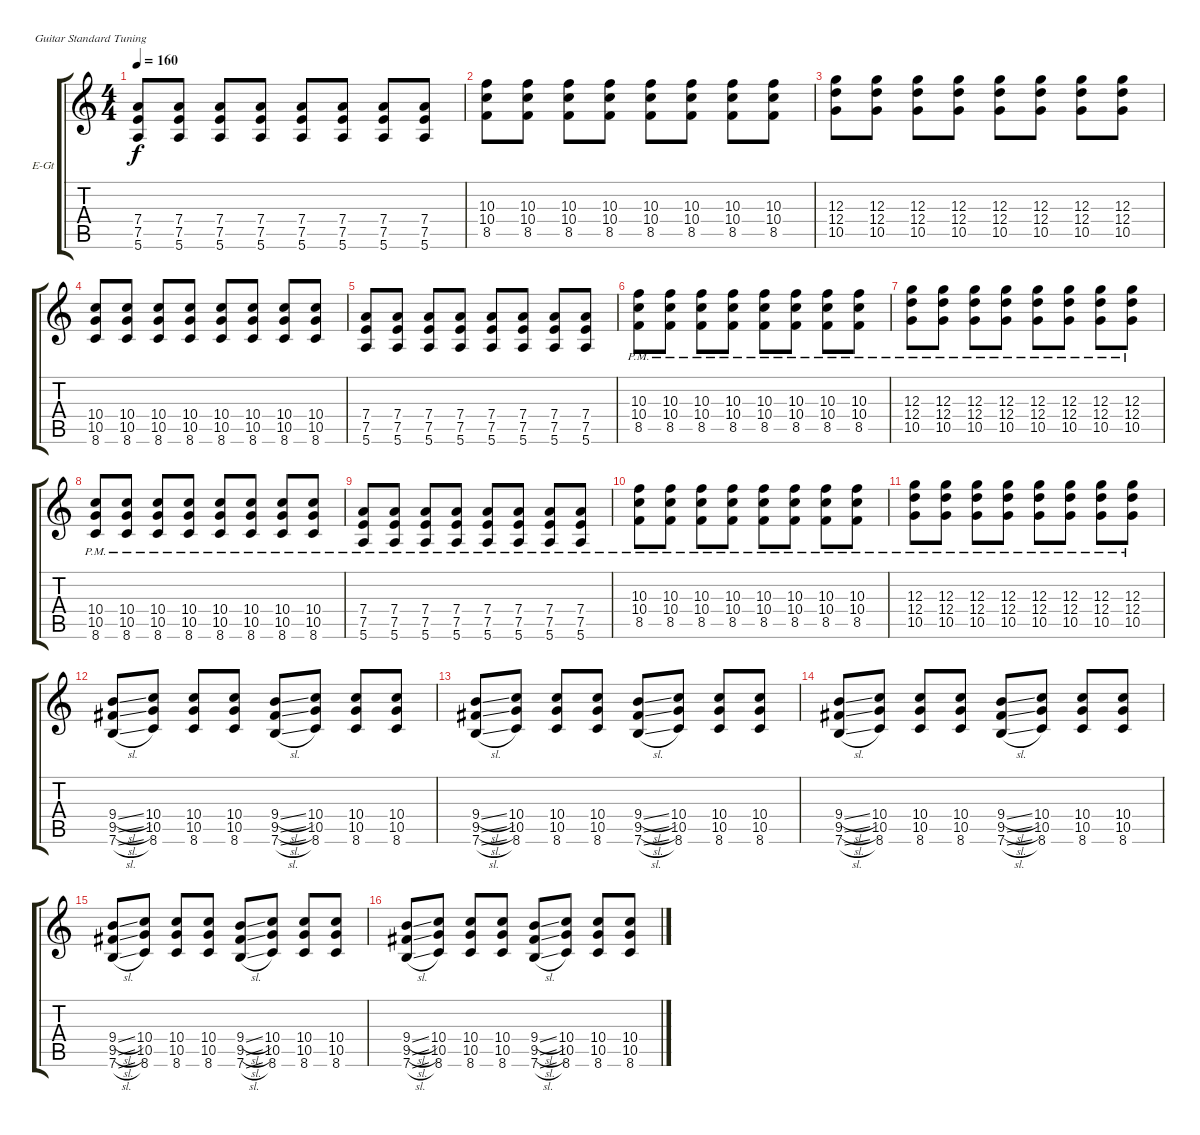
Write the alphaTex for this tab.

\bracketExtendMode groupsimilarinstruments
\firstSystemTrackNameOrientation horizontal
\otherSystemsTrackNameOrientation horizontal
\track ("Äîðîæêà 2" "E-Gt") {instrument overdrivenguitar}
\staff {score tabs}
\tuning (E4 B3 G3 D3 A2 E2)
\ts (4 4)
\tempo 160
\clef g2
\ks c
(7.4 7.5 5.6).8{dy f} (7.4 7.5 5.6).8 (7.4 7.5 5.6).8 (7.4 7.5 5.6).8 (7.4 7.5 5.6).8 (7.4 7.5 5.6).8 (7.4 7.5 5.6).8 (7.4 7.5 5.6).8 |
(10.3 10.4 8.5).8 (10.3 10.4 8.5).8 (10.3 10.4 8.5).8 (10.3 10.4 8.5).8 (10.3 10.4 8.5).8 (10.3 10.4 8.5).8 (10.3 10.4 8.5).8 (10.3 10.4 8.5).8 |
(12.3 12.4 10.5).8 (12.3 12.4 10.5).8 (12.3 12.4 10.5).8 (12.3 12.4 10.5).8 (12.3 12.4 10.5).8 (12.3 12.4 10.5).8 (12.3 12.4 10.5).8 (12.3 12.4 10.5).8 |
(10.4 10.5 8.6).8 (10.4 10.5 8.6).8 (10.4 10.5 8.6).8 (10.4 10.5 8.6).8 (10.4 10.5 8.6).8 (10.4 10.5 8.6).8 (10.4 10.5 8.6).8 (10.4 10.5 8.6).8 |
(7.4 7.5 5.6).8 (7.4 7.5 5.6).8 (7.4 7.5 5.6).8 (7.4 7.5 5.6).8 (7.4 7.5 5.6).8 (7.4 7.5 5.6).8 (7.4 7.5 5.6).8 (7.4 7.5 5.6).8 |
(10.3{pm} 10.4{pm} 8.5{pm}).8 (10.3{pm} 10.4{pm} 8.5{pm}).8 (10.3{pm} 10.4{pm} 8.5{pm}).8 (10.3{pm} 10.4{pm} 8.5{pm}).8 (10.3{pm} 10.4{pm} 8.5{pm}).8 (10.3{pm} 10.4{pm} 8.5{pm}).8 (10.3{pm} 10.4{pm} 8.5{pm}).8 (10.3{pm} 10.4{pm} 8.5{pm}).8 |
(12.3{pm} 12.4{pm} 10.5{pm}).8 (12.3{pm} 12.4{pm} 10.5{pm}).8 (12.3{pm} 12.4{pm} 10.5{pm}).8 (12.3{pm} 12.4{pm} 10.5{pm}).8 (12.3{pm} 12.4{pm} 10.5{pm}).8 (12.3{pm} 12.4{pm} 10.5{pm}).8 (12.3{pm} 12.4{pm} 10.5{pm}).8 (12.3{pm} 12.4{pm} 10.5{pm}).8 |
(10.4{pm} 10.5{pm} 8.6{pm}).8 (10.4{pm} 10.5{pm} 8.6{pm}).8 (10.4{pm} 10.5{pm} 8.6{pm}).8 (10.4{pm} 10.5{pm} 8.6{pm}).8 (10.4{pm} 10.5{pm} 8.6{pm}).8 (10.4{pm} 10.5{pm} 8.6{pm}).8 (10.4{pm} 10.5{pm} 8.6{pm}).8 (10.4{pm} 10.5{pm} 8.6{pm}).8 |
(7.4{pm} 7.5{pm} 5.6{pm}).8 (7.4{pm} 7.5{pm} 5.6{pm}).8 (7.4{pm} 7.5{pm} 5.6{pm}).8 (7.4{pm} 7.5{pm} 5.6{pm}).8 (7.4{pm} 7.5{pm} 5.6{pm}).8 (7.4{pm} 7.5{pm} 5.6{pm}).8 (7.4{pm} 7.5{pm} 5.6{pm}).8 (7.4{pm} 7.5{pm} 5.6{pm}).8 |
(10.3{pm} 10.4{pm} 8.5{pm}).8 (10.3{pm} 10.4{pm} 8.5{pm}).8 (10.3{pm} 10.4{pm} 8.5{pm}).8 (10.3{pm} 10.4{pm} 8.5{pm}).8 (10.3{pm} 10.4{pm} 8.5{pm}).8 (10.3{pm} 10.4{pm} 8.5{pm}).8 (10.3{pm} 10.4{pm} 8.5{pm}).8 (10.3{pm} 10.4{pm} 8.5{pm}).8 |
(12.3{pm} 12.4{pm} 10.5{pm}).8 (12.3{pm} 12.4{pm} 10.5{pm}).8 (12.3{pm} 12.4{pm} 10.5{pm}).8 (12.3{pm} 12.4{pm} 10.5{pm}).8 (12.3{pm} 12.4{pm} 10.5{pm}).8 (12.3{pm} 12.4{pm} 10.5{pm}).8 (12.3{pm} 12.4{pm} 10.5{pm}).8 (12.3{pm} 12.4{pm} 10.5{pm}).8 |
(9.4{sl} 9.5{sl} 7.6{sl}).8 (10.4 10.5 8.6).8 (10.4 10.5 8.6).8 (10.4 10.5 8.6).8 (9.4{sl} 9.5{sl} 7.6{sl}).8 (10.4 10.5 8.6).8 (10.4 10.5 8.6).8 (10.4 10.5 8.6).8 |
(9.4{sl} 9.5{sl} 7.6{sl}).8 (10.4 10.5 8.6).8 (10.4 10.5 8.6).8 (10.4 10.5 8.6).8 (9.4{sl} 9.5{sl} 7.6{sl}).8 (10.4 10.5 8.6).8 (10.4 10.5 8.6).8 (10.4 10.5 8.6).8 |
(9.4{sl} 9.5{sl} 7.6{sl}).8 (10.4 10.5 8.6).8 (10.4 10.5 8.6).8 (10.4 10.5 8.6).8 (9.4{sl} 9.5{sl} 7.6{sl}).8 (10.4 10.5 8.6).8 (10.4 10.5 8.6).8 (10.4 10.5 8.6).8 |
(9.4{sl} 9.5{sl} 7.6{sl}).8 (10.4 10.5 8.6).8 (10.4 10.5 8.6).8 (10.4 10.5 8.6).8 (9.4{sl} 9.5{sl} 7.6{sl}).8 (10.4 10.5 8.6).8 (10.4 10.5 8.6).8 (10.4 10.5 8.6).8 |
(9.4{sl} 9.5{sl} 7.6{sl}).8 (10.4 10.5 8.6).8 (10.4 10.5 8.6).8 (10.4 10.5 8.6).8 (9.4{sl} 9.5{sl} 7.6{sl}).8 (10.4 10.5 8.6).8 (10.4 10.5 8.6).8 (10.4 10.5 8.6).8
